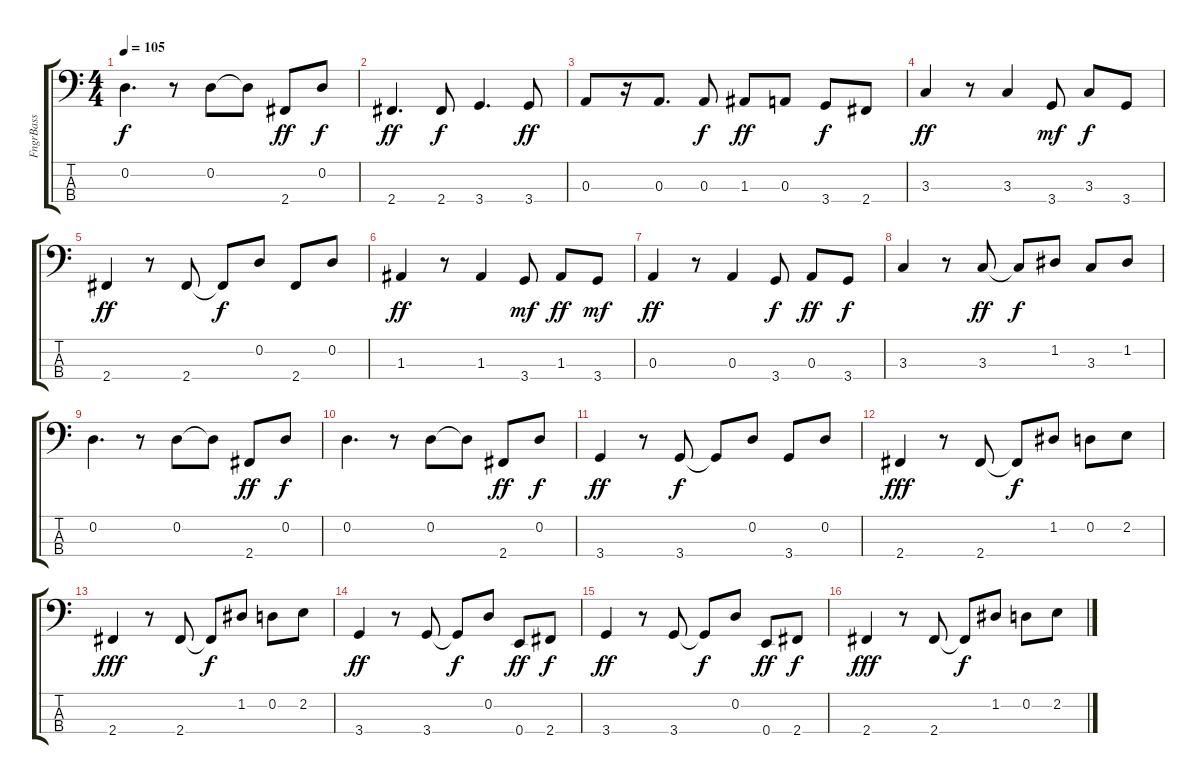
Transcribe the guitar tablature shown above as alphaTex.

\track ("FngrBass" "FngrBass") {instrument electricbassfinger}
\staff {score tabs}
\tuning (G2 D2 A1 E1) {hide}
\ts (4 4)
\tempo 105
\clef f4
\ks c
0.2.4{d dy f} r.8 0.2.8 0.2{t}.8 2.4.8{dy ff} 0.2.8{dy f} |
2.4.4{d dy ff} 2.4.8{dy f} 3.4.4{d} 3.4.8{dy ff} |
0.3.8 r.16 0.3.8{d} 0.3.8{dy f} 1.3.8{dy ff} 0.3.8 3.4.8{dy f} 2.4.8 |
3.3.4{dy ff} r.8 3.3.4 3.4.8{dy mf} 3.3.8{dy f} 3.4.8 |
2.4.4{dy ff} r.8 2.4.8 2.4{t}.8{dy f} 0.2.8 2.4.8 0.2.8 |
1.3.4{dy ff} r.8 1.3.4 3.4.8{dy mf} 1.3.8{dy ff} 3.4.8{dy mf} |
0.3.4{dy ff} r.8 0.3.4 3.4.8{dy f} 0.3.8{dy ff} 3.4.8{dy f} |
3.3.4 r.8 3.3.8{dy ff} 3.3{t}.8{dy f} 1.2.8 3.3.8 1.2.8 |
0.2.4{d} r.8 0.2.8 0.2{t}.8 2.4.8{dy ff} 0.2.8{dy f} |
0.2.4{d} r.8 0.2.8 0.2{t}.8 2.4.8{dy ff} 0.2.8{dy f} |
3.4.4{dy ff} r.8 3.4.8{dy f} 3.4{t}.8 0.2.8 3.4.8 0.2.8 |
2.4.4{dy fff} r.8 2.4.8 2.4{t}.8{dy f} 1.2.8 0.2.8 2.2.8 |
2.4.4{dy fff} r.8 2.4.8 2.4{t}.8{dy f} 1.2.8 0.2.8 2.2.8 |
3.4.4{dy ff} r.8 3.4.8 3.4{t}.8{dy f} 0.2.8 0.4.8{dy ff} 2.4.8{dy f} |
3.4.4{dy ff} r.8 3.4.8 3.4{t}.8{dy f} 0.2.8 0.4.8{dy ff} 2.4.8{dy f} |
2.4.4{dy fff} r.8 2.4.8 2.4{t}.8{dy f} 1.2.8 0.2.8 2.2.8
